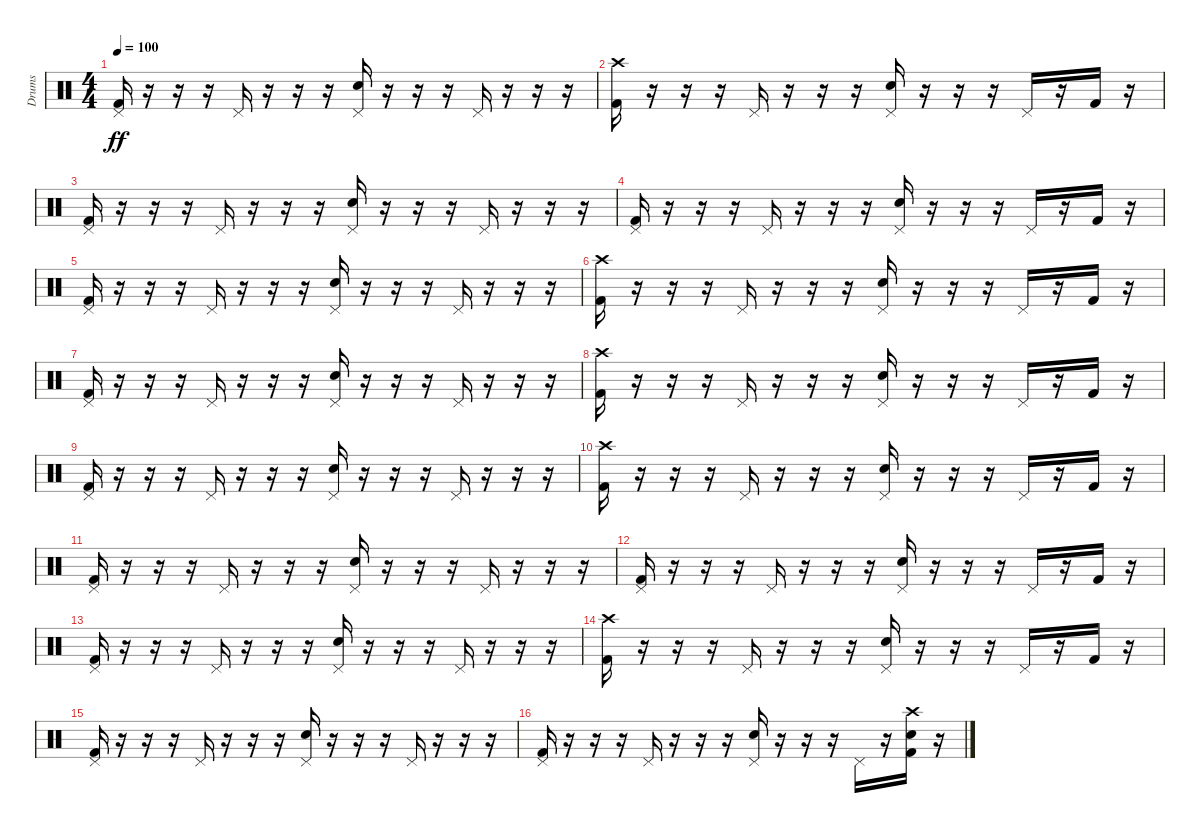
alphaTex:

\track ("Drums" "Drums") {instrument percussion}
\staff {score}
\articulation defaults
\ts (4 4)
\tempo 100
\clef neutral
\ks c
("Kick (hit) 2" "Pedal Hi-Hat (hit)").16{dy ff} r.16 r.16 r.16 "Pedal Hi-Hat (hit)".16 r.16 r.16 r.16 ("Electric Snare (hit)" "Pedal Hi-Hat (hit)").16 r.16 r.16 r.16 "Pedal Hi-Hat (hit)".16 r.16 r.16 r.16 |
("Kick (hit) 2" "Crash high (hit)").16 r.16 r.16 r.16 "Pedal Hi-Hat (hit)".16 r.16 r.16 r.16 ("Electric Snare (hit)" "Pedal Hi-Hat (hit)").16 r.16 r.16 r.16 "Pedal Hi-Hat (hit)".16 r.16 "Kick (hit) 2".16 r.16 |
("Kick (hit) 2" "Pedal Hi-Hat (hit)").16 r.16 r.16 r.16 "Pedal Hi-Hat (hit)".16 r.16 r.16 r.16 ("Electric Snare (hit)" "Pedal Hi-Hat (hit)").16 r.16 r.16 r.16 "Pedal Hi-Hat (hit)".16 r.16 r.16 r.16 |
("Kick (hit) 2" "Pedal Hi-Hat (hit)").16 r.16 r.16 r.16 "Pedal Hi-Hat (hit)".16 r.16 r.16 r.16 ("Electric Snare (hit)" "Pedal Hi-Hat (hit)").16 r.16 r.16 r.16 "Pedal Hi-Hat (hit)".16 r.16 "Kick (hit) 2".16 r.16 |
("Kick (hit) 2" "Pedal Hi-Hat (hit)").16 r.16 r.16 r.16 "Pedal Hi-Hat (hit)".16 r.16 r.16 r.16 ("Electric Snare (hit)" "Pedal Hi-Hat (hit)").16 r.16 r.16 r.16 "Pedal Hi-Hat (hit)".16 r.16 r.16 r.16 |
("Kick (hit) 2" "Crash high (hit)").16 r.16 r.16 r.16 "Pedal Hi-Hat (hit)".16 r.16 r.16 r.16 ("Electric Snare (hit)" "Pedal Hi-Hat (hit)").16 r.16 r.16 r.16 "Pedal Hi-Hat (hit)".16 r.16 "Kick (hit) 2".16 r.16 |
("Kick (hit) 2" "Pedal Hi-Hat (hit)").16 r.16 r.16 r.16 "Pedal Hi-Hat (hit)".16 r.16 r.16 r.16 ("Electric Snare (hit)" "Pedal Hi-Hat (hit)").16 r.16 r.16 r.16 "Pedal Hi-Hat (hit)".16 r.16 r.16 r.16 |
("Kick (hit) 2" "Crash high (hit)").16 r.16 r.16 r.16 "Pedal Hi-Hat (hit)".16 r.16 r.16 r.16 ("Electric Snare (hit)" "Pedal Hi-Hat (hit)").16 r.16 r.16 r.16 "Pedal Hi-Hat (hit)".16 r.16 "Kick (hit) 2".16 r.16 |
("Kick (hit) 2" "Pedal Hi-Hat (hit)").16 r.16 r.16 r.16 "Pedal Hi-Hat (hit)".16 r.16 r.16 r.16 ("Electric Snare (hit)" "Pedal Hi-Hat (hit)").16 r.16 r.16 r.16 "Pedal Hi-Hat (hit)".16 r.16 r.16 r.16 |
("Kick (hit) 2" "Crash high (hit)").16 r.16 r.16 r.16 "Pedal Hi-Hat (hit)".16 r.16 r.16 r.16 ("Electric Snare (hit)" "Pedal Hi-Hat (hit)").16 r.16 r.16 r.16 "Pedal Hi-Hat (hit)".16 r.16 "Kick (hit) 2".16 r.16 |
("Kick (hit) 2" "Pedal Hi-Hat (hit)").16 r.16 r.16 r.16 "Pedal Hi-Hat (hit)".16 r.16 r.16 r.16 ("Electric Snare (hit)" "Pedal Hi-Hat (hit)").16 r.16 r.16 r.16 "Pedal Hi-Hat (hit)".16 r.16 r.16 r.16 |
("Kick (hit) 2" "Pedal Hi-Hat (hit)").16 r.16 r.16 r.16 "Pedal Hi-Hat (hit)".16 r.16 r.16 r.16 ("Electric Snare (hit)" "Pedal Hi-Hat (hit)").16 r.16 r.16 r.16 "Pedal Hi-Hat (hit)".16 r.16 "Kick (hit) 2".16 r.16 |
("Kick (hit) 2" "Pedal Hi-Hat (hit)").16 r.16 r.16 r.16 "Pedal Hi-Hat (hit)".16 r.16 r.16 r.16 ("Electric Snare (hit)" "Pedal Hi-Hat (hit)").16 r.16 r.16 r.16 "Pedal Hi-Hat (hit)".16 r.16 r.16 r.16 |
("Kick (hit) 2" "Crash high (hit)").16 r.16 r.16 r.16 "Pedal Hi-Hat (hit)".16 r.16 r.16 r.16 ("Electric Snare (hit)" "Pedal Hi-Hat (hit)").16 r.16 r.16 r.16 "Pedal Hi-Hat (hit)".16 r.16 "Kick (hit) 2".16 r.16 |
("Kick (hit) 2" "Pedal Hi-Hat (hit)").16 r.16 r.16 r.16 "Pedal Hi-Hat (hit)".16 r.16 r.16 r.16 ("Electric Snare (hit)" "Pedal Hi-Hat (hit)").16 r.16 r.16 r.16 "Pedal Hi-Hat (hit)".16 r.16 r.16 r.16 |
("Kick (hit) 2" "Pedal Hi-Hat (hit)").16 r.16 r.16 r.16 "Pedal Hi-Hat (hit)".16 r.16 r.16 r.16 ("Electric Snare (hit)" "Pedal Hi-Hat (hit)").16 r.16 r.16 r.16 "Pedal Hi-Hat (hit)".16 r.16 ("Kick (hit) 2" "Electric Snare (hit)" "Crash high (hit)").16 r.16
